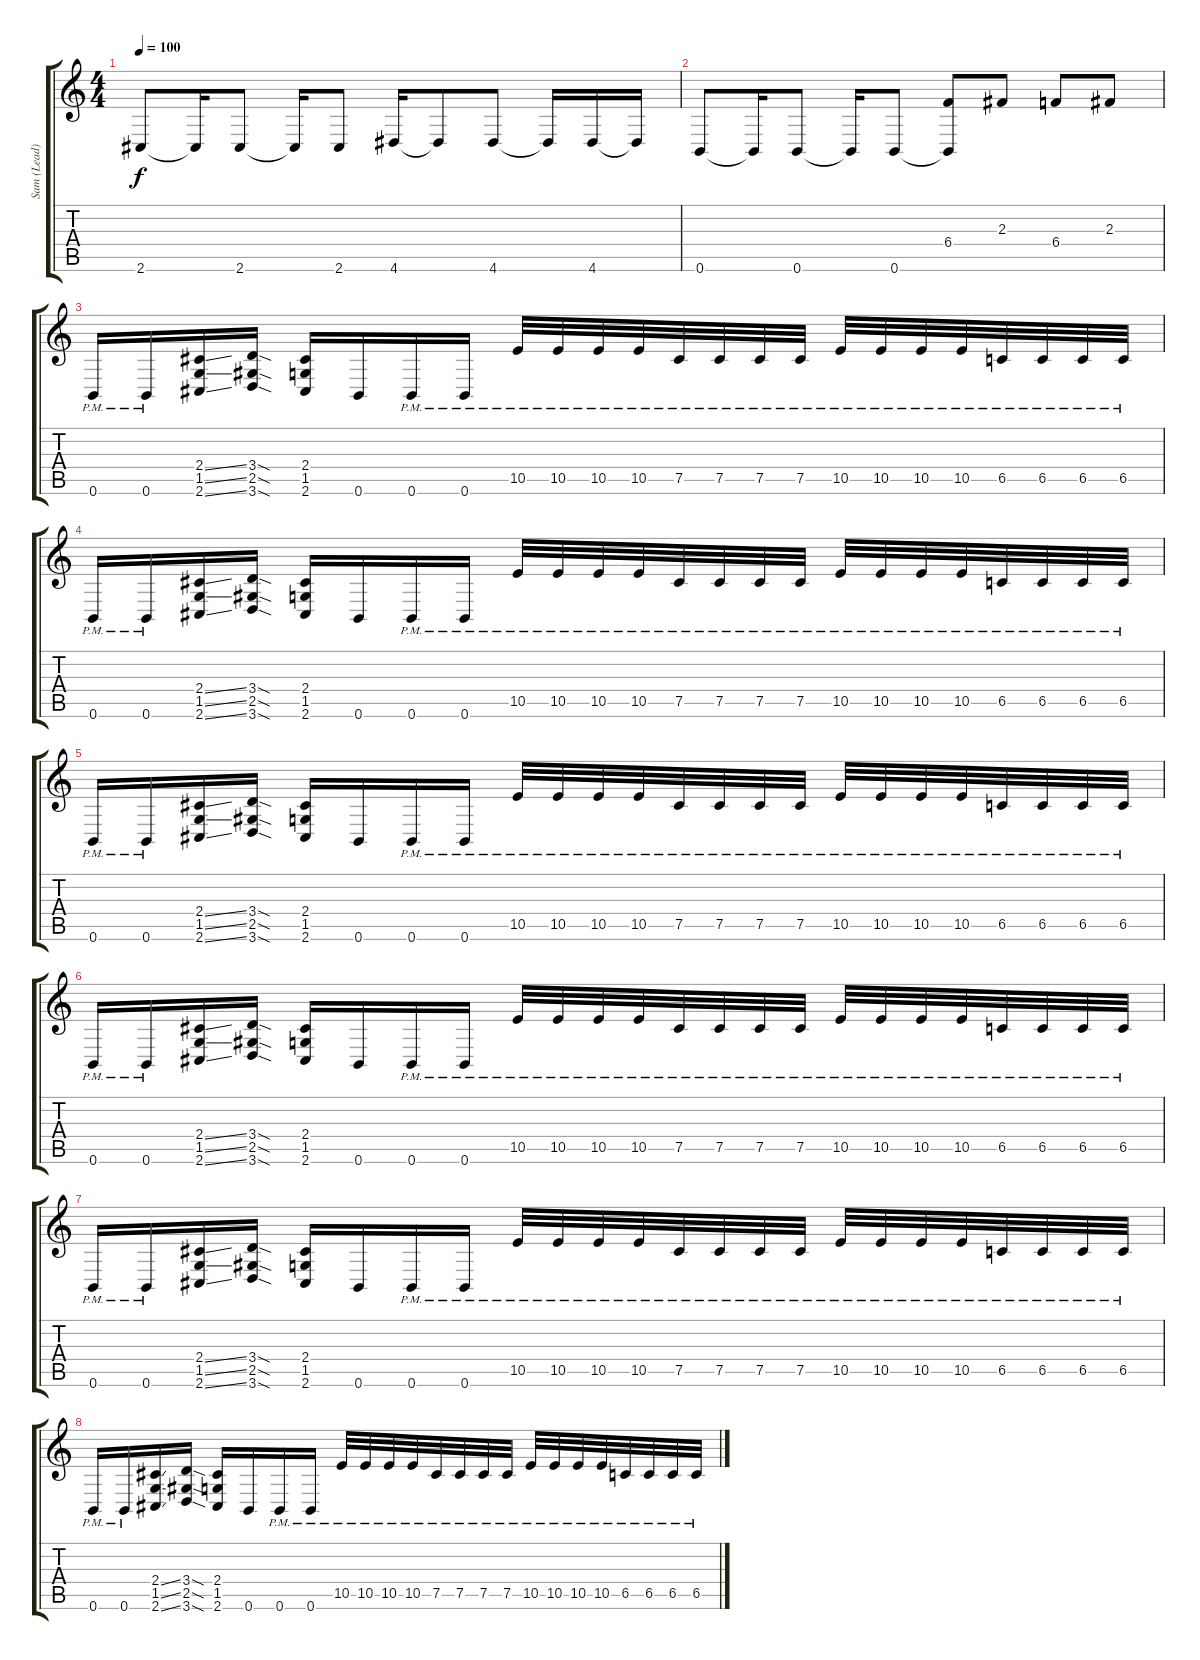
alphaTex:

\track ("Sam (Lead)" "Sam (Lead)") {instrument overdrivenguitar}
\staff {score tabs}
\tuning (Db4 Ab3 E3 B2 Gb2 B1) {hide}
\ts (4 4)
\tempo 100
\clef g2
\ks c
2.6.8{dy f} 2.6{t}.16 2.6.8 2.6{t}.16 2.6.8 4.6.16 4.6{t}.8 4.6.8 4.6{t}.16 4.6.16 4.6{t}.16 |
0.6.8 0.6{t}.16 0.6.8 0.6{t}.16 0.6.8 (6.4 0.6{t}).8 2.3.8 6.4.8 2.3.8 |
0.6{pm}.16 0.6{pm}.16 (2.4{ss} 1.5{ss} 2.6{ss}).16 (3.4{sod} 2.5{sod} 3.6{sod}).16 (2.4 1.5 2.6).16 0.6.16 0.6{pm}.16 0.6{pm}.16 10.5{pm}.32 10.5{pm}.32 10.5{pm}.32 10.5{pm}.32 7.5{pm}.32 7.5{pm}.32 7.5{pm}.32 7.5{pm}.32 10.5{pm}.32 10.5{pm}.32 10.5{pm}.32 10.5{pm}.32 6.5{pm}.32 6.5{pm}.32 6.5{pm}.32 6.5{pm}.32 |
0.6{pm}.16 0.6{pm}.16 (2.4{ss} 1.5{ss} 2.6{ss}).16 (3.4{sod} 2.5{sod} 3.6{sod}).16 (2.4 1.5 2.6).16 0.6.16 0.6{pm}.16 0.6{pm}.16 10.5{pm}.32 10.5{pm}.32 10.5{pm}.32 10.5{pm}.32 7.5{pm}.32 7.5{pm}.32 7.5{pm}.32 7.5{pm}.32 10.5{pm}.32 10.5{pm}.32 10.5{pm}.32 10.5{pm}.32 6.5{pm}.32 6.5{pm}.32 6.5{pm}.32 6.5{pm}.32 |
0.6{pm}.16 0.6{pm}.16 (2.4{ss} 1.5{ss} 2.6{ss}).16 (3.4{sod} 2.5{sod} 3.6{sod}).16 (2.4 1.5 2.6).16 0.6.16 0.6{pm}.16 0.6{pm}.16 10.5{pm}.32 10.5{pm}.32 10.5{pm}.32 10.5{pm}.32 7.5{pm}.32 7.5{pm}.32 7.5{pm}.32 7.5{pm}.32 10.5{pm}.32 10.5{pm}.32 10.5{pm}.32 10.5{pm}.32 6.5{pm}.32 6.5{pm}.32 6.5{pm}.32 6.5{pm}.32 |
0.6{pm}.16 0.6{pm}.16 (2.4{ss} 1.5{ss} 2.6{ss}).16 (3.4{sod} 2.5{sod} 3.6{sod}).16 (2.4 1.5 2.6).16 0.6.16 0.6{pm}.16 0.6{pm}.16 10.5{pm}.32 10.5{pm}.32 10.5{pm}.32 10.5{pm}.32 7.5{pm}.32 7.5{pm}.32 7.5{pm}.32 7.5{pm}.32 10.5{pm}.32 10.5{pm}.32 10.5{pm}.32 10.5{pm}.32 6.5{pm}.32 6.5{pm}.32 6.5{pm}.32 6.5{pm}.32 |
0.6{pm}.16 0.6{pm}.16 (2.4{ss} 1.5{ss} 2.6{ss}).16 (3.4{sod} 2.5{sod} 3.6{sod}).16 (2.4 1.5 2.6).16 0.6.16 0.6{pm}.16 0.6{pm}.16 10.5{pm}.32 10.5{pm}.32 10.5{pm}.32 10.5{pm}.32 7.5{pm}.32 7.5{pm}.32 7.5{pm}.32 7.5{pm}.32 10.5{pm}.32 10.5{pm}.32 10.5{pm}.32 10.5{pm}.32 6.5{pm}.32 6.5{pm}.32 6.5{pm}.32 6.5{pm}.32 |
0.6{pm}.16 0.6{pm}.16 (2.4{ss} 1.5{ss} 2.6{ss}).16 (3.4{sod} 2.5{sod} 3.6{sod}).16 (2.4 1.5 2.6).16 0.6.16 0.6{pm}.16 0.6{pm}.16 10.5{pm}.32 10.5{pm}.32 10.5{pm}.32 10.5{pm}.32 7.5{pm}.32 7.5{pm}.32 7.5{pm}.32 7.5{pm}.32 10.5{pm}.32 10.5{pm}.32 10.5{pm}.32 10.5{pm}.32 6.5{pm}.32 6.5{pm}.32 6.5{pm}.32 6.5{pm}.32
